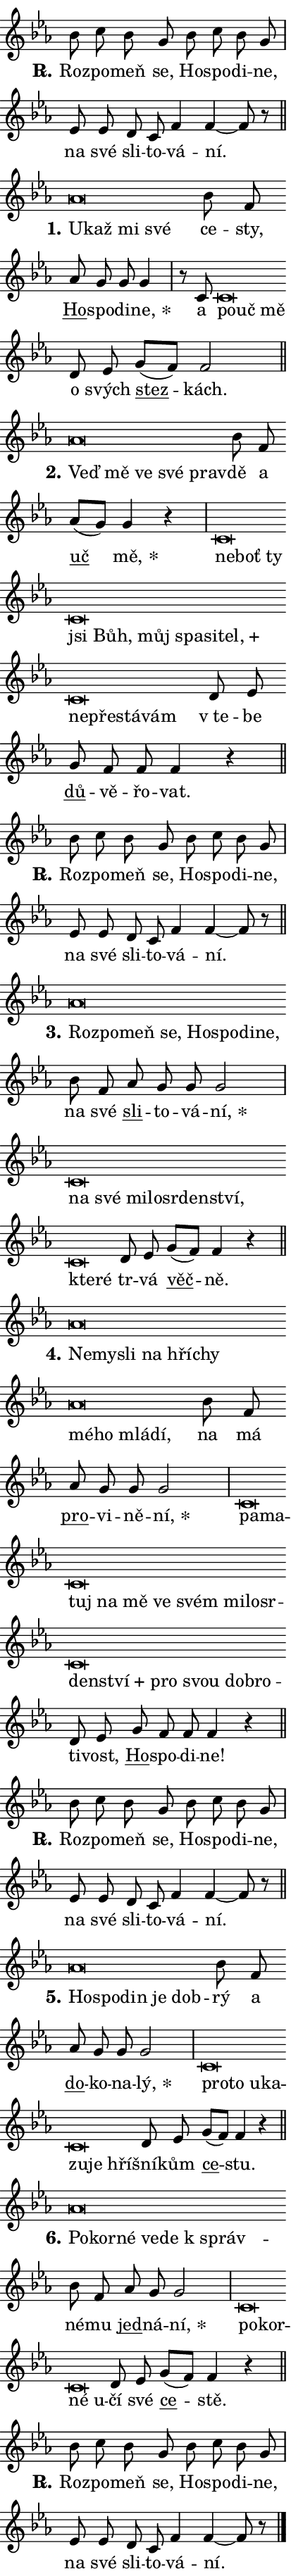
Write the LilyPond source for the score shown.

\version "2.24.0"
\header { tagline = "" }
\paper {
  indent = 0\cm
  top-margin = 0\cm
  right-margin = 0.13\cm % to fit lyric hyphens
  bottom-margin = 0\cm
  left-margin = 0\cm
  paper-width = 7\cm
  page-breaking = #ly:one-page-breaking
  system-system-spacing.basic-distance = #11
  score-system-spacing.basic-distance = #11
  ragged-last = ##f
}


%% Author: Thomas Morley
%% https://lists.gnu.org/archive/html/lilypond-user/2020-05/msg00002.html
#(define (line-position grob)
"Returns position of @var[grob} in current system:
   @code{'start}, if at first time-step
   @code{'end}, if at last time-step
   @code{'middle} otherwise
"
  (let* ((col (ly:item-get-column grob))
         (ln (ly:grob-object col 'left-neighbor))
         (rn (ly:grob-object col 'right-neighbor))
         (col-to-check-left (if (ly:grob? ln) ln col))
         (col-to-check-right (if (ly:grob? rn) rn col))
         (break-dir-left
           (and
             (ly:grob-property col-to-check-left 'non-musical #f)
             (ly:item-break-dir col-to-check-left)))
         (break-dir-right
           (and
             (ly:grob-property col-to-check-right 'non-musical #f)
             (ly:item-break-dir col-to-check-right))))
        (cond ((eqv? 1 break-dir-left) 'start)
              ((eqv? -1 break-dir-right) 'end)
              (else 'middle))))

#(define (tranparent-at-line-position vctor)
  (lambda (grob)
  "Relying on @code{line-position} select the relevant enry from @var{vctor}.
Used to determine transparency,"
    (case (line-position grob)
      ((end) (not (vector-ref vctor 0)))
      ((middle) (not (vector-ref vctor 1)))
      ((start) (not (vector-ref vctor 2))))))

noteHeadBreakVisibility =
#(define-music-function (break-visibility)(vector?)
"Makes @code{NoteHead}s transparent relying on @var{break-visibility}"
#{
  \override NoteHead.transparent =
    #(tranparent-at-line-position break-visibility)
#})

#(define delete-ledgers-for-transparent-note-heads
  (lambda (grob)
    "Reads whether a @code{NoteHead} is transparent.
If so this @code{NoteHead} is removed from @code{'note-heads} from
@var{grob}, which is supposed to be @code{LedgerLineSpanner}.
As a result ledgers are not printed for this @code{NoteHead}"
    (let* ((nhds-array (ly:grob-object grob 'note-heads))
           (nhds-list
             (if (ly:grob-array? nhds-array)
                 (ly:grob-array->list nhds-array)
                 '()))
           ;; Relies on the transparent-property being done before
           ;; Staff.LedgerLineSpanner.after-line-breaking is executed.
           ;; This is fragile ...
           (to-keep
             (remove
               (lambda (nhd)
                 (ly:grob-property nhd 'transparent #f))
               nhds-list)))
      ;; TODO find a better method to iterate over grob-arrays, similiar
      ;; to filter/remove etc for lists
      ;; For now rebuilt from scratch
      (set! (ly:grob-object grob 'note-heads)  '())
      (for-each
        (lambda (nhd)
          (ly:pointer-group-interface::add-grob grob 'note-heads nhd))
        to-keep))))

squashNotes = {
  \override NoteHead.X-extent = #'(-0.2 . 0.2)
  \override NoteHead.Y-extent = #'(-0.75 . 0)
  \override NoteHead.stencil =
    #(lambda (grob)
       (let ((pos (ly:grob-property grob 'staff-position)))
         (begin
           (if (< pos -7) (display "ERROR: Lower brevis then expected\n") (display "OK: Expected brevis position\n"))
           (if (<= pos -6) ly:text-interface::print ly:note-head::print))))
}
unSquashNotes = {
  \revert NoteHead.X-extent
  \revert NoteHead.Y-extent
  \revert NoteHead.stencil
}

hideNotes = \noteHeadBreakVisibility #begin-of-line-visible
unHideNotes = \noteHeadBreakVisibility #all-visible

% work-around for resetting accidentals
% https://lilypond.org/doc/v2.23/Documentation/notation/displaying-rhythms#unmetered-music
cadenzaMeasure = {
  \cadenzaOff
  \partial 1024 s1024
  \cadenzaOn
}

#(define-markup-command (accent layout props text) (markup?)
  "Underline accented syllable"
  (interpret-markup layout props
    #{\markup \override #'(offset . 4.3) \underline { #text }#}))

responsum = \markup \concat {
  "R" \hspace #-1.05 \path #0.1 #'((moveto 0 0.07) (lineto 0.9 0.8)) \hspace #0.05 "."
}

spaceSize = #0.6828661417322834 % exact space size for TeX Gyre Schola

\layout {
  \context {
    \Staff
    \remove "Time_signature_engraver"
    \override LedgerLineSpanner.after-line-breaking = #delete-ledgers-for-transparent-note-heads
  }
  \context {
    \Lyrics {
      \override LyricSpace.minimum-distance = \spaceSize
      \override LyricText.font-name = #"TeX Gyre Schola"
      \override LyricText.font-size = 1
      \override StanzaNumber.font-name = #"TeX Gyre Schola Bold"
      \override StanzaNumber.font-size = 1
    }
  }
  \context {
    \Score 
    \override NoteHead.text =
      #(lambda (grob) 
        (let ((pos (ly:grob-property grob 'staff-position)))
          #{\markup {
            \combine
              \halign #-0.55 \raise #(if (= pos -6) 0 0.5) \override #'(thickness . 2) \draw-line #'(3.2 . 0)
              \musicglyph "noteheads.sM1"
          }#}))
  }
}

% magnetic-lyrics.ily
%
%   written by
%     Jean Abou Samra <jean@abou-samra.fr>
%     Werner Lemberg <wl@gnu.org>
%
%   adapted by
%     Jiri Hon <jiri.hon@gmail.com>
%
% Version 2022-Apr-15

% https://www.mail-archive.com/lilypond-user@gnu.org/msg149350.html

#(define (Left_hyphen_pointer_engraver context)
   "Collect syllable-hyphen-syllable occurrences in lyrics and store
them in properties.  This engraver only looks to the left.  For
example, if the lyrics input is @code{foo -- bar}, it does the
following.

@itemize @bullet
@item
Set the @code{text} property of the @code{LyricHyphen} grob between
@q{foo} and @q{bar} to @code{foo}.

@item
Set the @code{left-hyphen} property of the @code{LyricText} grob with
text @q{foo} to the @code{LyricHyphen} grob between @q{foo} and
@q{bar}.
@end itemize

Use this auxiliary engraver in combination with the
@code{lyric-@/text::@/apply-@/magnetic-@/offset!} hook."
   (let ((hyphen #f)
         (text #f))
     (make-engraver
      (acknowledgers
       ((lyric-syllable-interface engraver grob source-engraver)
        (set! text grob)))
      (end-acknowledgers
       ((lyric-hyphen-interface engraver grob source-engraver)
        ;(when (not (grob::has-interface grob 'lyric-space-interface))
          (set! hyphen grob)));)
      ((stop-translation-timestep engraver)
       (when (and text hyphen)
         (ly:grob-set-object! text 'left-hyphen hyphen))
       (set! text #f)
       (set! hyphen #f)))))

#(define (lyric-text::apply-magnetic-offset! grob)
   "If the space between two syllables is less than the value in
property @code{LyricText@/.details@/.squash-threshold}, move the right
syllable to the left so that it gets concatenated with the left
syllable.

Use this function as a hook for
@code{LyricText@/.after-@/line-@/breaking} if the
@code{Left_@/hyphen_@/pointer_@/engraver} is active."
   (let ((hyphen (ly:grob-object grob 'left-hyphen #f)))
     (when hyphen
       (let ((left-text (ly:spanner-bound hyphen LEFT)))
         (when (grob::has-interface left-text 'lyric-syllable-interface)
           (let* ((common (ly:grob-common-refpoint grob left-text X))
                  (this-x-ext (ly:grob-extent grob common X))
                  (left-x-ext
                   (begin
                     ;; Trigger magnetism for left-text.
                     (ly:grob-property left-text 'after-line-breaking)
                     (ly:grob-extent left-text common X)))
                  ;; `delta` is the gap width between two syllables.
                  (delta (- (interval-start this-x-ext)
                            (interval-end left-x-ext)))
                  (details (ly:grob-property grob 'details))
                  (threshold (assoc-get 'squash-threshold details 0.2)))
             (when (< delta threshold)
               (let* (;; We have to manipulate the input text so that
                      ;; ligatures crossing syllable boundaries are not
                      ;; disabled.  For languages based on the Latin
                      ;; script this is essentially a beautification.
                      ;; However, for non-Western scripts it can be a
                      ;; necessity.
                      (lt (ly:grob-property left-text 'text))
                      (rt (ly:grob-property grob 'text))
                      (is-space (grob::has-interface hyphen 'lyric-space-interface))
                      (space (if is-space " " ""))
                      (extra-delta (if is-space spaceSize 0))
                      ;; Append new syllable.
                      (ltrt-space (if (and (string? lt) (string? rt))
                                (string-append lt space rt)
                                (make-concat-markup (list lt space rt))))
                      ;; Right-align `ltrt` to the right side.
                      (ltrt-space-markup (grob-interpret-markup
                               grob
                               (make-translate-markup
                                (cons (interval-length this-x-ext) 0)
                                (make-right-align-markup ltrt-space)))))
                 (begin
                   ;; Don't print `left-text`.
                   (ly:grob-set-property! left-text 'stencil #f)
                   ;; Set text and stencil (which holds all collected
                   ;; syllables so far) and shift it to the left.
                   (ly:grob-set-property! grob 'text ltrt-space)
                   (ly:grob-set-property! grob 'stencil ltrt-space-markup)
                   (ly:grob-translate-axis! grob (- (- delta extra-delta)) X))))))))))


#(define (lyric-hyphen::displace-bounds-first grob)
   ;; Make very sure this callback isn't triggered too early.
   (let ((left (ly:spanner-bound grob LEFT))
         (right (ly:spanner-bound grob RIGHT)))
     (ly:grob-property left 'after-line-breaking)
     (ly:grob-property right 'after-line-breaking)
     (ly:lyric-hyphen::print grob)))

squashThreshold = #0.4

\layout {
  \context {
    \Lyrics
    \consists #Left_hyphen_pointer_engraver
    \override LyricText.after-line-breaking =
      #lyric-text::apply-magnetic-offset!
    \override LyricHyphen.stencil = #lyric-hyphen::displace-bounds-first
    \override LyricText.details.squash-threshold = \squashThreshold
    \override LyricHyphen.minimum-distance = 0
    \override LyricHyphen.minimum-length = \squashThreshold
  }
}

squashText = \override LyricText.details.squash-threshold = 9999
unSquashText = \override LyricText.details.squash-threshold = \squashThreshold

leftText = \override LyricText.self-alignment-X = #LEFT
unLeftText = \revert LyricText.self-alignment-X

starOffset = #(lambda (grob) 
                (let ((x_offset (ly:self-alignment-interface::aligned-on-x-parent grob)))
                  (if (= x_offset 0) 0 (+ x_offset 1.2))))

star = #(define-music-function (syllable)(string?)
"Append star separator at the end of a syllable"
#{
  \once \override LyricText.X-offset = #starOffset
  \lyricmode { \markup {
    #syllable
    \override #'((font-name . "TeX Gyre Schola Bold")) \hspace #0.2 \lower #0.65 \larger "*"
  } }
#})

starAccent = #(define-music-function (syllable)(string?)
"Append star separator at the end of a syllable and make accent"
#{
  \once \override LyricText.X-offset = #starOffset
  \lyricmode { \markup {
    \accent #syllable
    \override #'((font-name . "TeX Gyre Schola Bold")) \hspace #0.2 \lower #0.65 \larger "*"
  } }
#})

breath = #(define-music-function (syllable)(string?)
"Append breathing indicator at the end of a syllable"
#{
  \lyricmode { \markup { #syllable "+" } }
#})

optionalBreath = #(define-music-function (syllable)(string?)
"Append optional breathing indicator at the end of a syllable"
#{
  \lyricmode { \markup { #syllable "(+)" } }
#})


\score {
    <<
        \new Voice = "melody" { \cadenzaOn \key es \major \relative { bes'8 c bes g bes c bes g \cadenzaMeasure \bar "|" es es d c f4 f4~ f8 r \cadenzaMeasure \bar "||" \break } }
        \new Lyrics \lyricsto "melody" { \lyricmode { \set stanza = \responsum
Roz -- po -- meň se, Ho -- spo -- di -- ne, na své sli -- to -- vá -- ní. } }
    >>
    \layout {}
}

\score {
    <<
        \new Voice = "melody" { \cadenzaOn \key es \major \relative { \squashNotes as'\breve*1/16 \hideNotes \breve*1/16 \bar "" \breve*1/16 \breve*1/16 \bar "" \unHideNotes \unSquashNotes bes8 f \bar "" as g g g4 \cadenzaMeasure \bar "|" r8 c, \squashNotes c\breve*1/16 \hideNotes \breve*1/16 \breve*1/16 \bar "" \unHideNotes \unSquashNotes d8 es \bar "" g[( f)] f2 \cadenzaMeasure \bar "||" \break } }
        \new Lyrics \lyricsto "melody" { \lyricmode { \set stanza = "1."
\leftText U -- \squashText kaž mi své \unLeftText \unSquashText ce -- sty, \markup \accent Ho -- spo -- di -- \star ne, a \leftText po -- \squashText uč mě \unLeftText \unSquashText o svých \markup \accent stez -- kách. } }
    >>
    \layout {}
}

\score {
    <<
        \new Voice = "melody" { \cadenzaOn \key es \major \relative { \squashNotes as'\breve*1/16 \hideNotes \breve*1/16 \bar "" \breve*1/16 \bar "" \breve*1/16 \breve*1/16 \bar "" \unHideNotes \unSquashNotes bes8 f \bar "" as[( g)] g4 r \cadenzaMeasure \bar "|" \squashNotes c,\breve*1/16 \hideNotes \breve*1/16 \bar "" \breve*1/16 \bar "" \breve*1/16 \bar "" \breve*1/16 \bar "" \breve*1/16 \bar "" \breve*1/16 \bar "" \breve*1/16 \bar "" \breve*1/16 \bar "" \breve*1/16 \bar "" \breve*1/16 \bar "" \breve*1/16 \breve*1/16 \bar "" \unHideNotes \unSquashNotes d8 es \bar "" g f f f4 r \cadenzaMeasure \bar "||" \break } }
        \new Lyrics \lyricsto "melody" { \lyricmode { \set stanza = "2."
\leftText Veď \squashText mě ve své prav -- \unLeftText \unSquashText dě a \markup \accent uč \star mě, \leftText ne -- \squashText boť ty jsi Bůh, můj spa -- si -- \breath "tel," ne -- pře -- stá -- vám \unLeftText \unSquashText "v te" -- be \markup \accent dů -- vě -- řo -- vat. } }
    >>
    \layout {}
}

\score {
    <<
        \new Voice = "melody" { \cadenzaOn \key es \major \relative { bes'8 c bes g bes c bes g \cadenzaMeasure \bar "|" es es d c f4 f4~ f8 r \cadenzaMeasure \bar "||" \break } }
        \new Lyrics \lyricsto "melody" { \lyricmode { \set stanza = \responsum
Roz -- po -- meň se, Ho -- spo -- di -- ne, na své sli -- to -- vá -- ní. } }
    >>
    \layout {}
}

\score {
    <<
        \new Voice = "melody" { \cadenzaOn \key es \major \relative { \squashNotes as'\breve*1/16 \hideNotes \breve*1/16 \bar "" \breve*1/16 \bar "" \breve*1/16 \bar "" \breve*1/16 \bar "" \breve*1/16 \bar "" \breve*1/16 \breve*1/16 \bar "" \unHideNotes \unSquashNotes bes8 f \bar "" as g g g2 \cadenzaMeasure \bar "|" \squashNotes c,\breve*1/16 \hideNotes \breve*1/16 \bar "" \breve*1/16 \bar "" \breve*1/16 \bar "" \breve*1/16 \bar "" \breve*1/16 \bar "" \breve*1/16 \bar "" \breve*1/16 \breve*1/16 \bar "" \unHideNotes \unSquashNotes d8 es \bar "" g[( f)] f4 r \cadenzaMeasure \bar "||" \break } }
        \new Lyrics \lyricsto "melody" { \lyricmode { \set stanza = "3."
\leftText Roz -- \squashText po -- meň se, Ho -- spo -- di -- ne, \unLeftText \unSquashText na své \markup \accent sli -- to -- vá -- \star ní, \leftText na \squashText své mi -- lo -- sr -- den -- ství, kte -- ré \unLeftText \unSquashText tr -- vá \markup \accent věč -- ně. } }
    >>
    \layout {}
}

\score {
    <<
        \new Voice = "melody" { \cadenzaOn \key es \major \relative { \squashNotes as'\breve*1/16 \hideNotes \breve*1/16 \bar "" \breve*1/16 \bar "" \breve*1/16 \bar "" \breve*1/16 \bar "" \breve*1/16 \bar "" \breve*1/16 \bar "" \breve*1/16 \bar "" \breve*1/16 \breve*1/16 \bar "" \unHideNotes \unSquashNotes bes8 f \bar "" as g g g2 \cadenzaMeasure \bar "|" \squashNotes c,\breve*1/16 \hideNotes \breve*1/16 \bar "" \breve*1/16 \bar "" \breve*1/16 \bar "" \breve*1/16 \bar "" \breve*1/16 \bar "" \breve*1/16 \bar "" \breve*1/16 \bar "" \breve*1/16 \bar "" \breve*1/16 \bar "" \breve*1/16 \bar "" \breve*1/16 \bar "" \breve*1/16 \bar "" \breve*1/16 \bar "" \breve*1/16 \breve*1/16 \bar "" \unHideNotes \unSquashNotes d8 es \bar "" g f f f4 r \cadenzaMeasure \bar "||" \break } }
        \new Lyrics \lyricsto "melody" { \lyricmode { \set stanza = "4."
\leftText Ne -- \squashText my -- sli na hří -- chy mé -- ho mlá -- dí, \unLeftText \unSquashText na má \markup \accent pro -- vi -- ně -- \star ní, \leftText pa -- \squashText ma -- tuj na mě ve svém mi -- lo -- sr -- den -- \breath "ství" pro svou dob -- ro -- \unLeftText \unSquashText ti -- vost, \markup \accent Ho -- spo -- di -- ne! } }
    >>
    \layout {}
}

\score {
    <<
        \new Voice = "melody" { \cadenzaOn \key es \major \relative { bes'8 c bes g bes c bes g \cadenzaMeasure \bar "|" es es d c f4 f4~ f8 r \cadenzaMeasure \bar "||" \break } }
        \new Lyrics \lyricsto "melody" { \lyricmode { \set stanza = \responsum
Roz -- po -- meň se, Ho -- spo -- di -- ne, na své sli -- to -- vá -- ní. } }
    >>
    \layout {}
}

\score {
    <<
        \new Voice = "melody" { \cadenzaOn \key es \major \relative { \squashNotes as'\breve*1/16 \hideNotes \breve*1/16 \bar "" \breve*1/16 \bar "" \breve*1/16 \breve*1/16 \bar "" \unHideNotes \unSquashNotes bes8 f \bar "" as g g g2 \cadenzaMeasure \bar "|" \squashNotes c,\breve*1/16 \hideNotes \breve*1/16 \bar "" \breve*1/16 \bar "" \breve*1/16 \bar "" \breve*1/16 \bar "" \breve*1/16 \breve*1/16 \bar "" \unHideNotes \unSquashNotes d8 es \bar "" g[( f)] f4 r \cadenzaMeasure \bar "||" \break } }
        \new Lyrics \lyricsto "melody" { \lyricmode { \set stanza = "5."
\leftText Ho -- \squashText spo -- din je dob -- \unLeftText \unSquashText rý a \markup \accent do -- ko -- na -- \star lý, \leftText pro -- \squashText to u -- ka -- zu -- je hří -- \unLeftText \unSquashText šní -- kům \markup \accent ce -- stu. } }
    >>
    \layout {}
}

\score {
    <<
        \new Voice = "melody" { \cadenzaOn \key es \major \relative { \squashNotes as'\breve*1/16 \hideNotes \breve*1/16 \bar "" \breve*1/16 \bar "" \breve*1/16 \bar "" \breve*1/16 \breve*1/16 \bar "" \unHideNotes \unSquashNotes bes8 f \bar "" as g g2 \cadenzaMeasure \bar "|" \squashNotes c,\breve*1/16 \hideNotes \breve*1/16 \bar "" \breve*1/16 \breve*1/16 \bar "" \unHideNotes \unSquashNotes d8 es \bar "" g[( f)] f4 r \cadenzaMeasure \bar "||" \break } }
        \new Lyrics \lyricsto "melody" { \lyricmode { \set stanza = "6."
\leftText Po -- \squashText kor -- né ve -- de "k správ" -- \unLeftText \unSquashText né -- mu \markup \accent jed -- ná -- \star ní, \leftText po -- \squashText kor -- né u -- \unLeftText \unSquashText čí své \markup \accent ce -- stě. } }
    >>
    \layout {}
}

\score {
    <<
        \new Voice = "melody" { \cadenzaOn \key es \major \relative { bes'8 c bes g bes c bes g \cadenzaMeasure \bar "|" es es d c f4 f4~ f8 r \cadenzaMeasure \bar "||" \break } \bar "|." }
        \new Lyrics \lyricsto "melody" { \lyricmode { \set stanza = \responsum
Roz -- po -- meň se, Ho -- spo -- di -- ne, na své sli -- to -- vá -- ní. } }
    >>
    \layout {}
}
